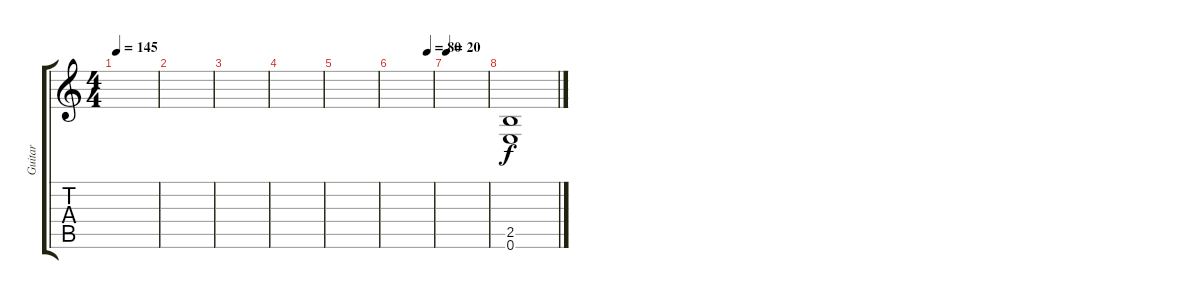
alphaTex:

\track ("Guitar" "Guitar") {instrument distortionguitar}
\staff {score tabs}
\tuning (E4 B3 G3 D3 A2 E2) {hide}
\ts (4 4)
\tempo 145
\clef g2
\ks c
|
|
|
|
|
\tempo (80 0.875)
|
\tempo 20
|
(2.5 0.6).1
